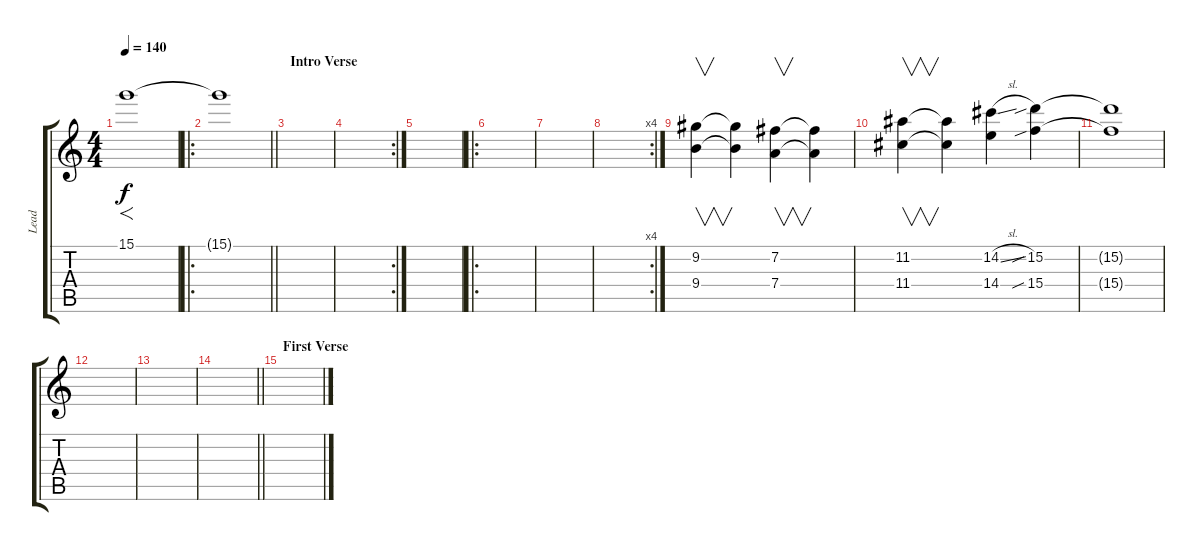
\track ("Lead" "Lead") {instrument distortionguitar}
\staff {score tabs}
\tuning (E4 B3 G3 D3 A2 E2) {hide}
\ts (4 4)
\tempo 140
\clef g2
\ks c
15.1.1{f dy f instrument distortionguitar} |
\ro
\barLineRight lightlight
15.1{t}.1 |
\section ("" "Intro Verse")
|
\rc 2
|
|
\ro
|
|
\rc 4
|
(9.2 9.4).4{v} (9.2{t} 9.4{t}).4 (7.2 7.4).4{v} (7.2{t} 7.4{t}).4 |
(11.2 11.4).4{v} (11.2{t} 11.4{t}).4 (14.2{sl} 14.4).4 (15.2{sib} 15.4{sib}).4 |
(15.2{t} 15.4{t}).1 |
|
|
\barLineRight lightlight
|
\section ("" "First Verse")
